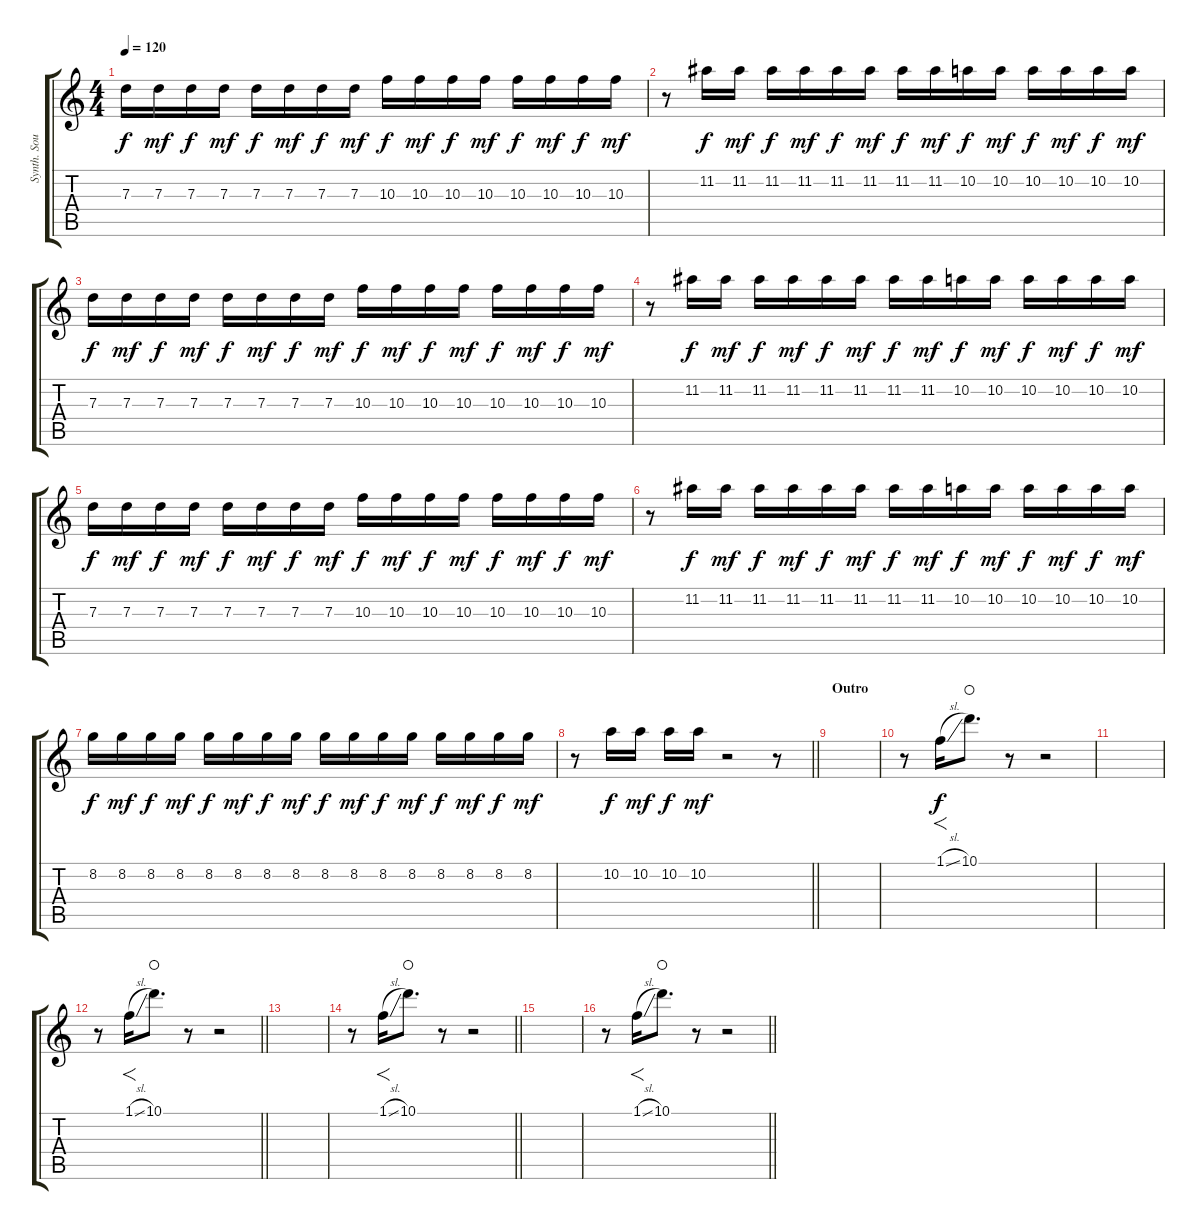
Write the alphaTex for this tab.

\track ("Synth. Sounds 3" "Synth. Sou") {instrument overdrivenguitar}
\staff {score tabs}
\tuning (E4 B3 G3 D3 A2 E2) {hide}
\ts (4 4)
\tempo 120
\clef g2
\ks c
7.3.16{dy f} 7.3.16{dy mf} 7.3.16{dy f} 7.3.16{dy mf} 7.3.16{dy f} 7.3.16{dy mf} 7.3.16{dy f} 7.3.16{dy mf} 10.3.16{dy f} 10.3.16{dy mf} 10.3.16{dy f} 10.3.16{dy mf} 10.3.16{dy f} 10.3.16{dy mf} 10.3.16{dy f} 10.3.16{dy mf} |
r.8 11.2.16{dy f} 11.2.16{dy mf} 11.2.16{dy f} 11.2.16{dy mf} 11.2.16{dy f} 11.2.16{dy mf} 11.2.16{dy f} 11.2.16{dy mf} 10.2.16{dy f} 10.2.16{dy mf} 10.2.16{dy f} 10.2.16{dy mf} 10.2.16{dy f} 10.2.16{dy mf} |
7.3.16{dy f} 7.3.16{dy mf} 7.3.16{dy f} 7.3.16{dy mf} 7.3.16{dy f} 7.3.16{dy mf} 7.3.16{dy f} 7.3.16{dy mf} 10.3.16{dy f} 10.3.16{dy mf} 10.3.16{dy f} 10.3.16{dy mf} 10.3.16{dy f} 10.3.16{dy mf} 10.3.16{dy f} 10.3.16{dy mf} |
r.8 11.2.16{dy f} 11.2.16{dy mf} 11.2.16{dy f} 11.2.16{dy mf} 11.2.16{dy f} 11.2.16{dy mf} 11.2.16{dy f} 11.2.16{dy mf} 10.2.16{dy f} 10.2.16{dy mf} 10.2.16{dy f} 10.2.16{dy mf} 10.2.16{dy f} 10.2.16{dy mf} |
7.3.16{dy f} 7.3.16{dy mf} 7.3.16{dy f} 7.3.16{dy mf} 7.3.16{dy f} 7.3.16{dy mf} 7.3.16{dy f} 7.3.16{dy mf} 10.3.16{dy f} 10.3.16{dy mf} 10.3.16{dy f} 10.3.16{dy mf} 10.3.16{dy f} 10.3.16{dy mf} 10.3.16{dy f} 10.3.16{dy mf} |
r.8 11.2.16{dy f} 11.2.16{dy mf} 11.2.16{dy f} 11.2.16{dy mf} 11.2.16{dy f} 11.2.16{dy mf} 11.2.16{dy f} 11.2.16{dy mf} 10.2.16{dy f} 10.2.16{dy mf} 10.2.16{dy f} 10.2.16{dy mf} 10.2.16{dy f} 10.2.16{dy mf} |
8.2.16{dy f} 8.2.16{dy mf} 8.2.16{dy f} 8.2.16{dy mf} 8.2.16{dy f} 8.2.16{dy mf} 8.2.16{dy f} 8.2.16{dy mf} 8.2.16{dy f} 8.2.16{dy mf} 8.2.16{dy f} 8.2.16{dy mf} 8.2.16{dy f} 8.2.16{dy mf} 8.2.16{dy f} 8.2.16{dy mf} |
\barLineRight lightlight
r.8 10.2.16{dy f} 10.2.16{dy mf} 10.2.16{dy f} 10.2.16{dy mf} r.2 r.8 |
\section ("" "Outro")
|
r.8 1.1{sl}.16{f dy f} 10.1.8{d waho} r.8 r.2 |
|
\barLineRight lightlight
r.8 1.1{sl}.16{f} 10.1.8{d waho} r.8 r.2 |
|
\barLineRight lightlight
r.8 1.1{sl}.16{f} 10.1.8{d waho} r.8 r.2 |
|
\barLineRight lightlight
r.8 1.1{sl}.16{f} 10.1.8{d waho} r.8 r.2
